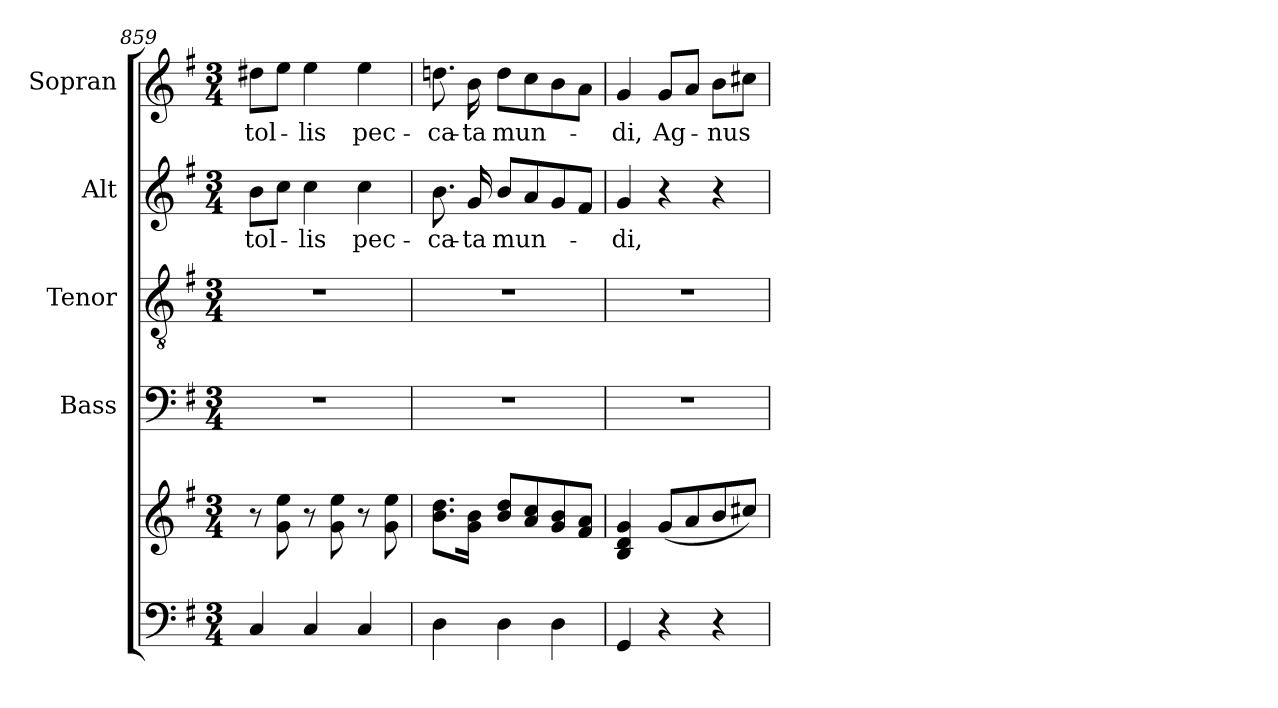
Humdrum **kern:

**kern	**kern	**kern	**kern	**kern	**text	**kern	**text
*part5	*part5	*part4	*part3	*part2	*part2	*part1	*part1
*staff6	*staff5	*staff4	*staff3	*staff2	*staff2	*staff1	*staff1
*	*	*I"Bass	*I"Tenor	*I"Alt	*	*I"Sopran	*
*	*	*I'B.	*I'T.	*I'A.	*	*I'S.	*
!!LO:PB:g=z
*clefF4	*clefG2	*clefF4	*clefGv2	*clefG2	*	*clefG2	*
*k[f#]	*k[f#]	*k[f#]	*k[f#]	*k[f#]	*	*k[f#]	*
*G:	*G:	*G:	*G:	*G:	*	*G:	*
*M3/4	*M3/4	*M3/4	*M3/4	*M3/4	*	*M3/4	*
=859	=859	=859	=859	=859	=859	=859	=859
!	!	!	!	!	!LO:LY:b	!	!LO:LY:b
4C/	8r	2.r	2.r	8b\L	tol-	8dd#X\L	tol-
.	8g\ 8ee\	.	.	8cc\J	.	8ee\J	.
!	!	!	!	!	!LO:LY:b	!	!LO:LY:b
4C/	8r	.	.	4cc\	-lis	4ee\	-lis
.	8g\ 8ee\	.	.	.	.	.	.
!	!	!	!	!	!LO:LY:b	!	!LO:LY:b
4C/	8r	.	.	4cc\	pec-	4ee\	pec-
.	8g\ 8ee\	.	.	.	.	.	.
=860	=860	=860	=860	=860	=860	=860	=860
!	!	!	!	!	!LO:LY:b	!	!LO:LY:b
4D\	8.b\ 8.dd\L	2.r	2.r	8.b\	-ca-	8.ddn\	-ca-
!	!	!	!	!	!LO:LY:b	!	!LO:LY:b
.	16g\ 16b\Jk	.	.	16g/	-ta	16b\	-ta
!	!	!	!	!	!LO:LY:b	!	!LO:LY:b
4D\	8b/ 8dd/L	.	.	8b/L	mun-	8dd\L	mun-
.	8a/ 8cc/	.	.	8a/	.	8cc\	.
4D\	8g/ 8b/	.	.	8g/	.	8b\	.
.	8f#/ 8a/J	.	.	8f#/J	.	8a\J	.
=861	=861	=861	=861	=861	=861	=861	=861
!	!	!	!	!	!LO:LY:b	!	!LO:LY:b
4GG/	4B/ 4d/ 4g/	2.r	2.r	4g/	-di,	4g/	-di,
!	!	!	!	!	!	!	!LO:LY:b
4r	(<8g/L	.	.	4r	.	8g/L	Ag-
.	8a/	.	.	.	.	8a/J	.
!	!	!	!	!	!	!	!LO:LY:b
4r	8b/	.	.	4r	.	8b\L	-nus
.	8cc#X/J)	.	.	.	.	8cc#X\J	.
=	=	=	=	=	=	=	=
*-	*-	*-	*-	*-	*-	*-	*-
